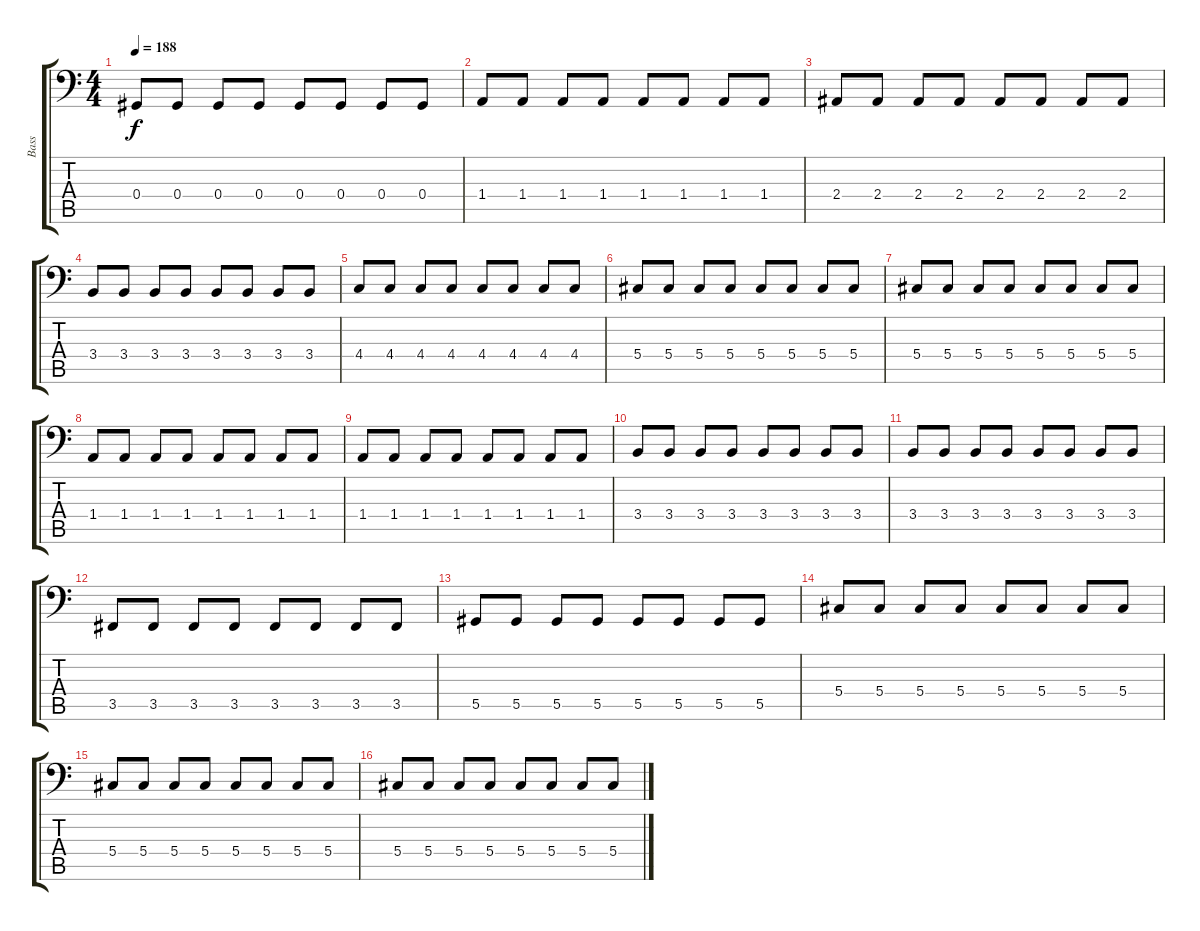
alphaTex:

\track ("Bass" "Bass") {instrument electricbasspick}
\staff {score tabs}
\tuning (B2 Gb2 Db2 Ab1 Eb1 Bb0) {hide}
\ts (4 4)
\tempo 188
\clef f4
\ks c
0.4.8{dy f} 0.4.8 0.4.8 0.4.8 0.4.8 0.4.8 0.4.8 0.4.8 |
1.4.8 1.4.8 1.4.8 1.4.8 1.4.8 1.4.8 1.4.8 1.4.8 |
2.4.8 2.4.8 2.4.8 2.4.8 2.4.8 2.4.8 2.4.8 2.4.8 |
3.4.8 3.4.8 3.4.8 3.4.8 3.4.8 3.4.8 3.4.8 3.4.8 |
4.4.8 4.4.8 4.4.8 4.4.8 4.4.8 4.4.8 4.4.8 4.4.8 |
5.4.8 5.4.8 5.4.8 5.4.8 5.4.8 5.4.8 5.4.8 5.4.8 |
5.4.8 5.4.8 5.4.8 5.4.8 5.4.8 5.4.8 5.4.8 5.4.8 |
1.4.8 1.4.8 1.4.8 1.4.8 1.4.8 1.4.8 1.4.8 1.4.8 |
1.4.8 1.4.8 1.4.8 1.4.8 1.4.8 1.4.8 1.4.8 1.4.8 |
3.4.8 3.4.8 3.4.8 3.4.8 3.4.8 3.4.8 3.4.8 3.4.8 |
3.4.8 3.4.8 3.4.8 3.4.8 3.4.8 3.4.8 3.4.8 3.4.8 |
3.5.8 3.5.8 3.5.8 3.5.8 3.5.8 3.5.8 3.5.8 3.5.8 |
5.5.8 5.5.8 5.5.8 5.5.8 5.5.8 5.5.8 5.5.8 5.5.8 |
5.4.8 5.4.8 5.4.8 5.4.8 5.4.8 5.4.8 5.4.8 5.4.8 |
5.4.8 5.4.8 5.4.8 5.4.8 5.4.8 5.4.8 5.4.8 5.4.8 |
5.4.8 5.4.8 5.4.8 5.4.8 5.4.8 5.4.8 5.4.8 5.4.8
